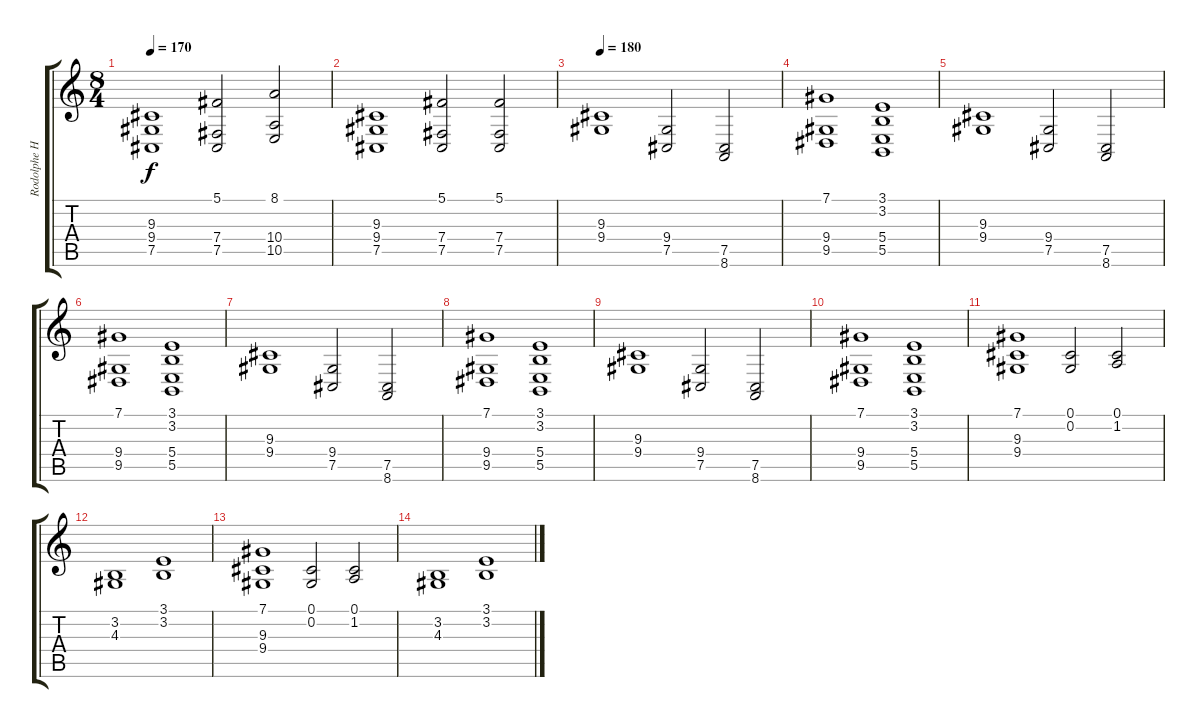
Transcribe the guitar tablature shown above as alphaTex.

\track ("Rodolphe H. " "Rodolphe H") {instrument churchorgan}
\staff {score tabs}
\tuning (Db4 Ab3 E3 B2 Gb2 Db2) {hide}
\ts (8 4)
\tempo 170
\clef g2
\ks c
(9.3 9.4 7.5).1{dy f instrument choiraahs} (5.1 7.4 7.5).2 (8.1 10.4 10.5).2 |
(9.3 9.4 7.5).1 (5.1 7.4 7.5).2 (5.1 7.4 7.5).2 |
\tempo 180
(9.3 9.4).1{volume 14 instrument synthstrings1} (9.4 7.5).2 (7.5 8.6).2 |
(7.1 9.4 9.5).1 (3.1 3.2 5.4 5.5).1 |
(9.3 9.4).1 (9.4 7.5).2 (7.5 8.6).2 |
(7.1 9.4 9.5).1 (3.1 3.2 5.4 5.5).1 |
(9.3 9.4).1 (9.4 7.5).2 (7.5 8.6).2 |
(7.1 9.4 9.5).1 (3.1 3.2 5.4 5.5).1 |
(9.3 9.4).1 (9.4 7.5).2 (7.5 8.6).2 |
(7.1 9.4 9.5).1 (3.1 3.2 5.4 5.5).1 |
(7.1 9.3 9.4).1{instrument choiraahs} (0.1 0.2).2 (0.1 1.2).2 |
(3.2 4.3).1 (3.1 3.2).1 |
(7.1 9.3 9.4).1{instrument choiraahs} (0.1 0.2).2 (0.1 1.2).2 |
(3.2 4.3).1 (3.1 3.2).1
